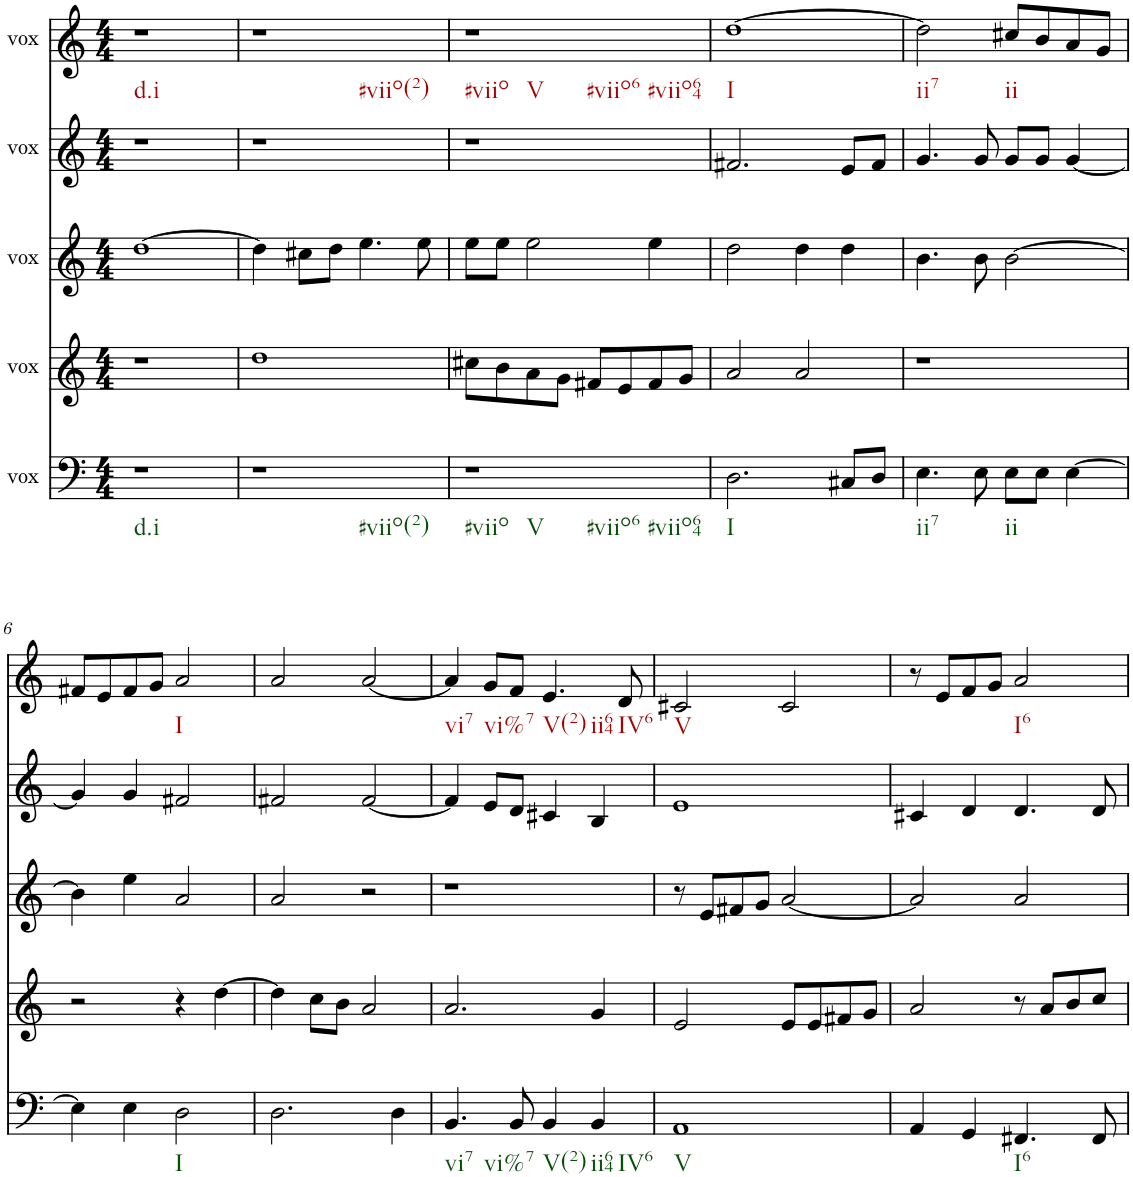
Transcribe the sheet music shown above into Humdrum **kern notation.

**kern	**kern	**kern	**kern	**kern
*part5	*part4	*part3	*part2	*part1
*staff5	*staff4	*staff3	*staff2	*staff1
*I"vox	*I"vox	*I"vox	*I"vox	*I"vox
*clefF4	*clefG2	*clefG2	*clefG2	*clefG2
*k[]	*k[]	*k[]	*k[]	*k[]
*M4/4	*M4/4	*M4/4	*M4/4	*M4/4
=1	=1	=1	=1	=1
1r	1r	[1dd	1r	1r
=2	=2	=2	=2	=2
1r	1dd	4dd\]	1r	1r
.	.	8cc#X\L	.	.
.	.	8dd\J	.	.
.	.	4.ee\	.	.
.	.	8ee\	.	.
=3	=3	=3	=3	=3
1r	8cc#X\L	8ee\L	1r	1r
.	8b\	8ee\J	.	.
.	8a\	2ee\	.	.
.	8g\J	.	.	.
.	8f#X/L	.	.	.
.	8e/	.	.	.
.	8f#/	4ee\	.	.
.	8g/J	.	.	.
=4	=4	=4	=4	=4
2.D\	2a/	2dd\	2.f#X/	[1dd
.	2a/	4dd\	.	.
8C#X/L	.	4dd\	8e/L	.
8D/J	.	.	8f#/J	.
=5	=5	=5	=5	=5
4.E\	1r	4.b\	4.g/	2dd\]
8E\	.	8b\	8g/	.
8E\L	.	[2b\	8g/L	8cc#X/L
8E\J	.	.	8g/J	8b/
[4E\	.	.	[4g/	8a/
.	.	.	.	8g/J
!!LO:LB:g=z
=6	=6	=6	=6	=6
4E\]	2r	4b\]	4g/]	8f#X/L
.	.	.	.	8e/
4E\	.	4ee\	4g/	8f#/
.	.	.	.	8g/J
2D\	4r	2a/	2f#X/	2a/
.	[4dd\	.	.	.
=7	=7	=7	=7	=7
2.D\	4dd\]	2a/	2f#X/	2a/
.	8cc\L	.	.	.
.	8b\J	.	.	.
.	2a/	2r	[2f#/	[2a/
4D\	.	.	.	.
=8	=8	=8	=8	=8
4.BB/	2.a/	1r	4f#/]	4a/]
.	.	.	8e/L	8g/L
8BB/	.	.	8d/J	8f/J
4BB/	.	.	4c#X/	4.e/
4BB/	4g/	.	4B/	.
.	.	.	.	8d/
=9	=9	=9	=9	=9
1AA	2e/	8r	1e	2c#X/
.	.	8e/L	.	.
.	.	8f#X/	.	.
.	.	8g/J	.	.
.	8e/L	[2a/	.	2c#/
.	8e/	.	.	.
.	8f#X/	.	.	.
.	8g/J	.	.	.
=10	=10	=10	=10	=10
4AA/	2a/	2a/]	4c#X/	8r
.	.	.	.	8e/L
4GG/	.	.	4d/	8f/
.	.	.	.	8g/J
4.FF#X/	8r	2a/	4.d/	2a/
.	8a/L	.	.	.
.	8b/	.	.	.
8FF#/	8cc/J	.	8d/	.
=	=	=	=	=
*-	*-	*-	*-	*-
